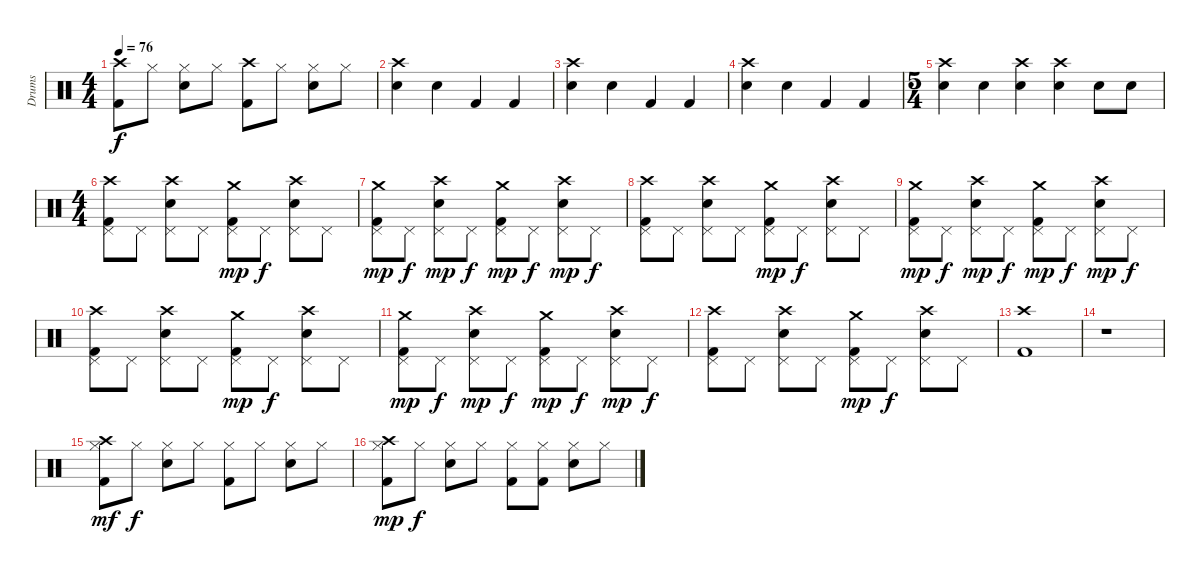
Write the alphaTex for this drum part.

\track ("Drums" "Drums") {instrument percussion}
\staff {score}
\articulation defaults
\ts (4 4)
\tempo 76
\clef neutral
\ks c
("Crash high (hit)" "Kick (hit) 2").8{dy f} "Hi-Hat (closed)".8 ("Hi-Hat (closed)" "Snare (hit) 2").8 "Hi-Hat (closed)".8 ("Crash high (hit)" "Kick (hit) 2").8 "Hi-Hat (closed)".8 ("Hi-Hat (closed)" "Snare (hit) 2").8 "Hi-Hat (closed)".8 |
("Crash high (hit)" "Snare (hit) 2").4 "Snare (hit) 2".4 "Kick (hit) 2".4 "Kick (hit) 2".4 |
("Crash high (hit)" "Snare (hit) 2").4 "Snare (hit) 2".4 "Kick (hit) 2".4 "Kick (hit) 2".4 |
("Crash high (hit)" "Snare (hit) 2").4 "Snare (hit) 2".4 "Kick (hit) 2".4 "Kick (hit) 2".4 |
\ts (5 4)
("Crash high (hit)" "Snare (hit) 2").4 "Snare (hit) 2".4 ("Crash high (hit)" "Snare (hit) 2").4 ("Crash high (hit)" "Snare (hit) 2").4 "Snare (hit) 2".8 "Snare (hit) 2".8 |
\ts (4 4)
("Crash high (hit)" "Pedal Hi-Hat (hit)" "Kick (hit) 2").8 "Pedal Hi-Hat (hit)".8 ("Crash high (hit)" "Pedal Hi-Hat (hit)" "Snare (hit) 2").8 "Pedal Hi-Hat (hit)".8 ("Crash medium (hit)" "Pedal Hi-Hat (hit)" "Kick (hit) 2").8{dy mp} "Pedal Hi-Hat (hit)".8{dy f} ("Crash high (hit)" "Pedal Hi-Hat (hit)" "Snare (hit) 2").8 "Pedal Hi-Hat (hit)".8 |
("Crash medium (hit)" "Pedal Hi-Hat (hit)" "Kick (hit) 2").8{dy mp} "Pedal Hi-Hat (hit)".8{dy f} ("Crash high (hit)" "Pedal Hi-Hat (hit)" "Snare (hit) 2").8{dy mp} "Pedal Hi-Hat (hit)".8{dy f} ("Crash medium (hit)" "Pedal Hi-Hat (hit)" "Kick (hit) 2").8{dy mp} "Pedal Hi-Hat (hit)".8{dy f} ("Crash high (hit)" "Pedal Hi-Hat (hit)" "Snare (hit) 2").8{dy mp} "Pedal Hi-Hat (hit)".8{dy f} |
("Crash high (hit)" "Pedal Hi-Hat (hit)" "Kick (hit) 2").8 "Pedal Hi-Hat (hit)".8 ("Crash high (hit)" "Pedal Hi-Hat (hit)" "Snare (hit) 2").8 "Pedal Hi-Hat (hit)".8 ("Crash medium (hit)" "Pedal Hi-Hat (hit)" "Kick (hit) 2").8{dy mp} "Pedal Hi-Hat (hit)".8{dy f} ("Crash high (hit)" "Pedal Hi-Hat (hit)" "Snare (hit) 2").8 "Pedal Hi-Hat (hit)".8 |
("Crash medium (hit)" "Pedal Hi-Hat (hit)" "Kick (hit) 2").8{dy mp} "Pedal Hi-Hat (hit)".8{dy f} ("Crash high (hit)" "Pedal Hi-Hat (hit)" "Snare (hit) 2").8{dy mp} "Pedal Hi-Hat (hit)".8{dy f} ("Crash medium (hit)" "Pedal Hi-Hat (hit)" "Kick (hit) 2").8{dy mp} "Pedal Hi-Hat (hit)".8{dy f} ("Crash high (hit)" "Pedal Hi-Hat (hit)" "Snare (hit) 2").8{dy mp} "Pedal Hi-Hat (hit)".8{dy f} |
("Crash high (hit)" "Pedal Hi-Hat (hit)" "Kick (hit) 2").8 "Pedal Hi-Hat (hit)".8 ("Crash high (hit)" "Pedal Hi-Hat (hit)" "Snare (hit) 2").8 "Pedal Hi-Hat (hit)".8 ("Crash medium (hit)" "Pedal Hi-Hat (hit)" "Kick (hit) 2").8{dy mp} "Pedal Hi-Hat (hit)".8{dy f} ("Crash high (hit)" "Pedal Hi-Hat (hit)" "Snare (hit) 2").8 "Pedal Hi-Hat (hit)".8 |
("Crash medium (hit)" "Pedal Hi-Hat (hit)" "Kick (hit) 2").8{dy mp} "Pedal Hi-Hat (hit)".8{dy f} ("Crash high (hit)" "Pedal Hi-Hat (hit)" "Snare (hit) 2").8{dy mp} "Pedal Hi-Hat (hit)".8{dy f} ("Crash medium (hit)" "Pedal Hi-Hat (hit)" "Kick (hit) 2").8{dy mp} "Pedal Hi-Hat (hit)".8{dy f} ("Crash high (hit)" "Pedal Hi-Hat (hit)" "Snare (hit) 2").8{dy mp} "Pedal Hi-Hat (hit)".8{dy f} |
("Crash high (hit)" "Pedal Hi-Hat (hit)" "Kick (hit) 2").8 "Pedal Hi-Hat (hit)".8 ("Crash high (hit)" "Pedal Hi-Hat (hit)" "Snare (hit) 2").8 "Pedal Hi-Hat (hit)".8 ("Crash medium (hit)" "Pedal Hi-Hat (hit)" "Kick (hit) 2").8{dy mp} "Pedal Hi-Hat (hit)".8{dy f} ("Crash high (hit)" "Pedal Hi-Hat (hit)" "Snare (hit) 2").8 "Pedal Hi-Hat (hit)".8 |
("Crash high (hit)" "Kick (hit) 2").1 |
r.1 |
("Crash high (hit)" "Hi-Hat (closed)" "Kick (hit) 2").8{dy mf} "Hi-Hat (closed)".8{dy f} ("Hi-Hat (closed)" "Snare (hit) 2").8 "Hi-Hat (closed)".8 ("Hi-Hat (closed)" "Kick (hit) 2").8 "Hi-Hat (closed)".8 ("Hi-Hat (closed)" "Snare (hit) 2").8 "Hi-Hat (closed)".8 |
("Crash high (hit)" "Hi-Hat (closed)" "Kick (hit) 2").8{dy mp} "Hi-Hat (closed)".8{dy f} ("Hi-Hat (closed)" "Snare (hit) 2").8 "Hi-Hat (closed)".8 ("Hi-Hat (closed)" "Kick (hit) 2").8 ("Hi-Hat (closed)" "Kick (hit) 2").8 ("Hi-Hat (closed)" "Snare (hit) 2").8 "Hi-Hat (closed)".8
